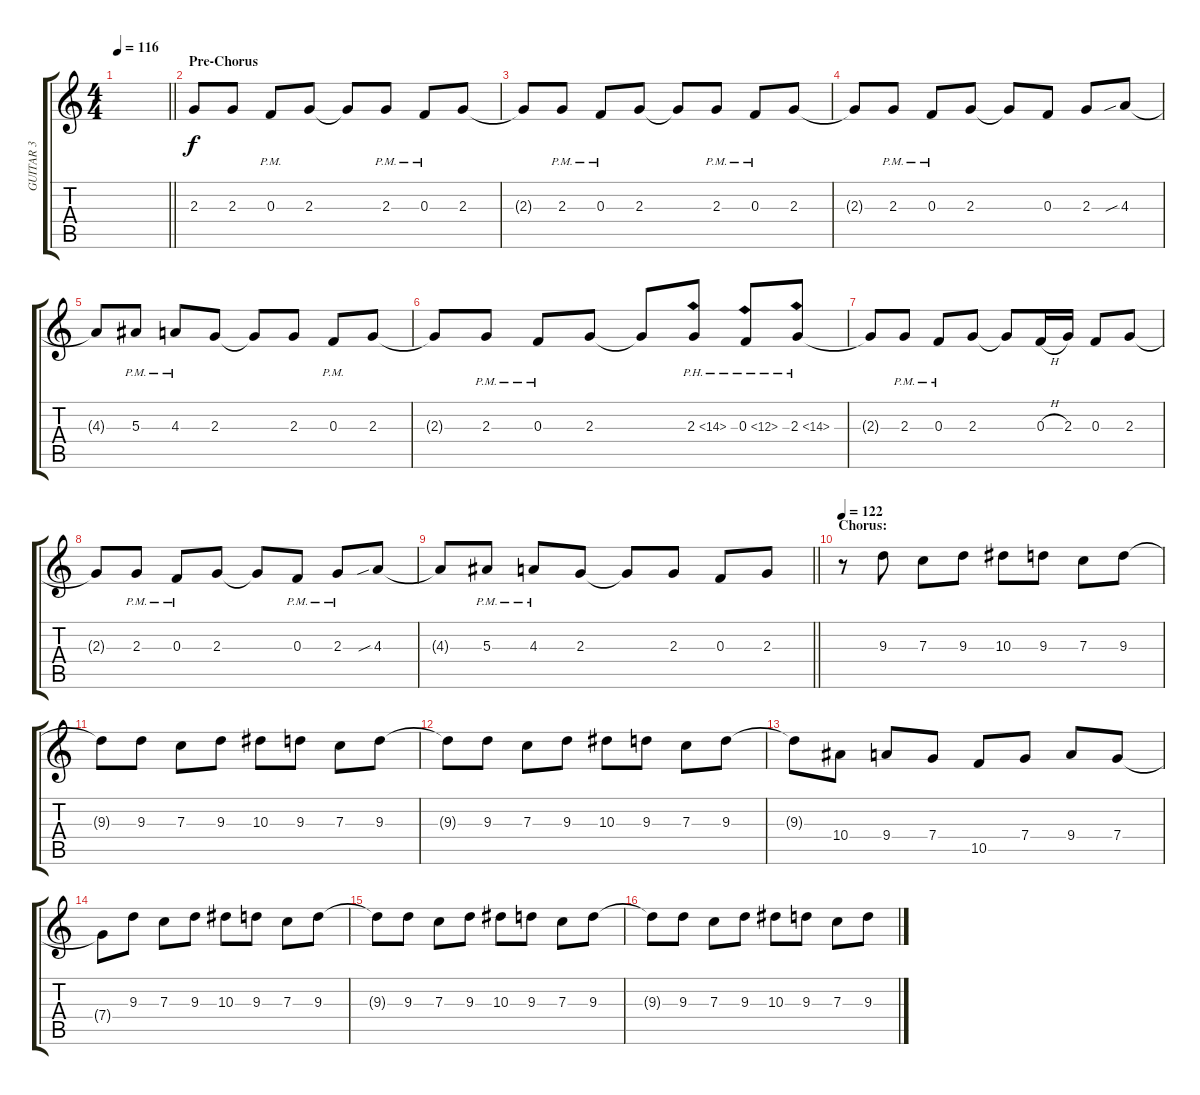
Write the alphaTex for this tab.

\track ("GUITAR 3" "GUITAR 3") {instrument distortionguitar}
\staff {score tabs}
\tuning (D4 A3 F3 C3 G2 D2) {hide}
\ts (4 4)
\tempo 116
\clef g2
\barLineRight lightlight
\ks c
|
\section ("" "Pre-Chorus")
2.3.8 2.3.8 0.3{pm}.8 2.3.8 2.3{t}.8 2.3{pm}.8 0.3{pm}.8 2.3.8 |
2.3{t}.8 2.3{pm}.8 0.3{pm}.8 2.3.8 2.3{t}.8 2.3{pm}.8 0.3{pm}.8 2.3.8 |
2.3{t}.8 2.3{pm}.8 0.3{pm}.8 2.3.8 2.3{t}.8 0.3.8 2.3.8 4.3{sib}.8 |
4.3{t}.8 5.3{pm}.8 4.3{pm}.8 2.3.8 2.3{t}.8 2.3.8 0.3{pm}.8 2.3.8 |
2.3{t}.8 2.3{pm}.8 0.3{pm}.8 2.3.8 2.3{t}.8 2.3{ph 12}.8 0.3{ph 12}.8 2.3{ph 12}.8 |
2.3{t}.8 2.3{pm}.8 0.3{pm}.8 2.3.8 2.3{t}.8 0.3{h}.16 2.3.16 0.3.8 2.3.8 |
2.3{t}.8 2.3{pm}.8 0.3{pm}.8 2.3.8 2.3{t}.8 0.3{pm}.8 2.3{pm}.8 4.3{sib}.8 |
\barLineRight lightlight
4.3{t}.8 5.3{pm}.8 4.3{pm}.8 2.3.8 2.3{t}.8 2.3.8 0.3.8 2.3.8 |
\section ("" "Chorus:")
\tempo 122
r.8 9.3.8 7.3.8 9.3.8 10.3.8 9.3.8 7.3.8 9.3.8 |
9.3{t}.8 9.3.8 7.3.8 9.3.8 10.3.8 9.3.8 7.3.8 9.3.8 |
9.3{t}.8 9.3.8 7.3.8 9.3.8 10.3.8 9.3.8 7.3.8 9.3.8 |
9.3{t}.8 10.4.8 9.4.8 7.4.8 10.5.8 7.4.8 9.4.8 7.4.8 |
7.4{t}.8 9.3.8 7.3.8 9.3.8 10.3.8 9.3.8 7.3.8 9.3.8 |
9.3{t}.8 9.3.8 7.3.8 9.3.8 10.3.8 9.3.8 7.3.8 9.3.8 |
9.3{t}.8 9.3.8 7.3.8 9.3.8 10.3.8 9.3.8 7.3.8 9.3.8
